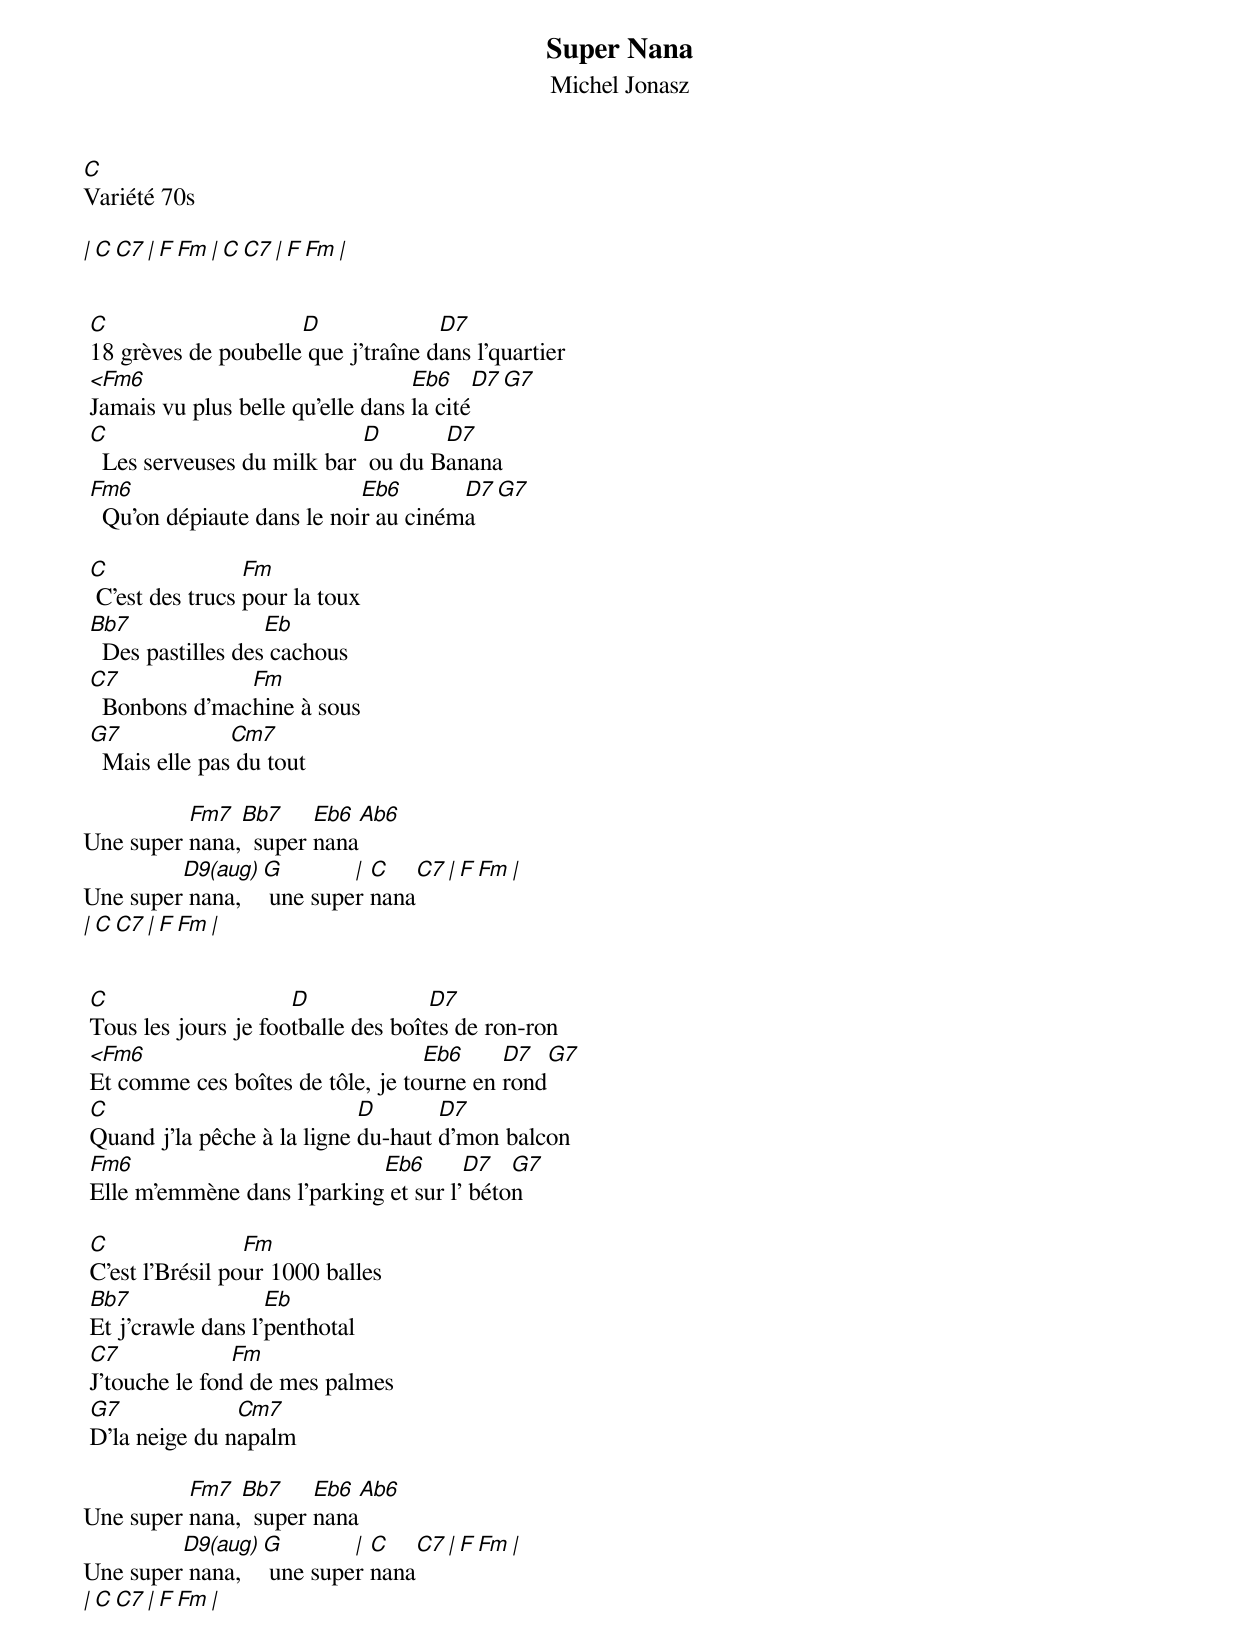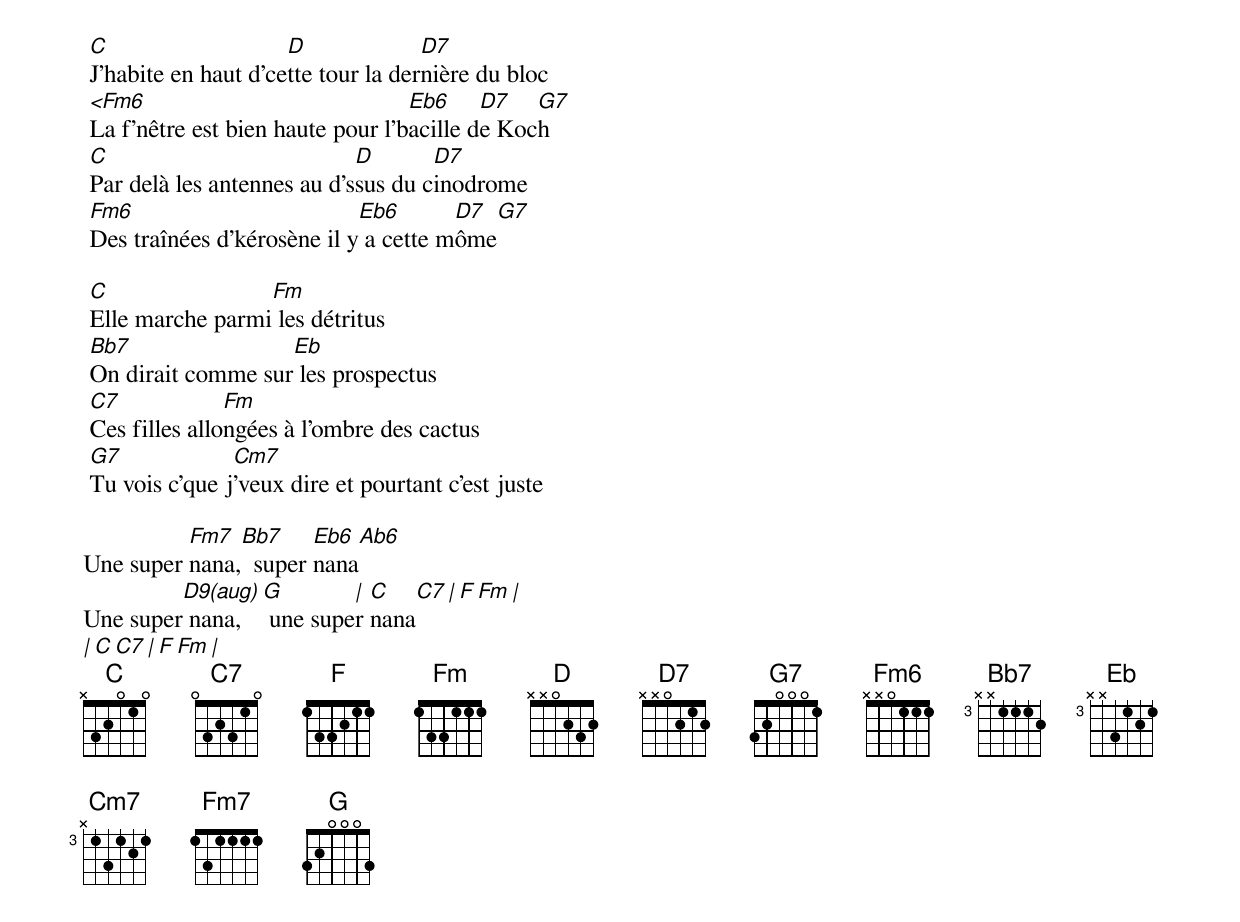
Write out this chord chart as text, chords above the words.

Super Nana
Michel Jonasz
C
Variété 70s

| C   C7  | F   Fm | C   C7  | F   Fm |


 C                    D              D7
 18 grèves de poubelle que j'traîne dans l'quartier
 <Fm6                              Eb6     D7   G7
 Jamais vu plus belle qu'elle dans la cité
 C                           D       D7
   Les serveuses du milk bar  ou du Banana
 Fm6                         Eb6       D7   G7
   Qu'on dépiaute dans le noir au cinéma

 C                Fm
  C'est des trucs pour la toux
 Bb7                Eb
   Des pastilles des cachous
 C7             Fm
   Bonbons d'machine à sous
 G7             Cm7
   Mais elle pas du tout

          Fm7  Bb7     Eb6    Ab6
Une super nana,  super nana
         D9(aug)  G        | C   C7  | F   Fm |
Une super nana,    une super nana
| C   C7  | F   Fm |


 C                    D              D7
 Tous les jours je footballe des boîtes de ron-ron
 <Fm6                              Eb6     D7   G7
 Et comme ces boîtes de tôle, je tourne en rond
 C                           D       D7
 Quand j'la pêche à la ligne du-haut d'mon balcon
 Fm6                         Eb6       D7   G7
 Elle m'emmène dans l'parking et sur l' béton

 C                Fm
 C'est l'Brésil pour 1000 balles
 Bb7                Eb
 Et j'crawle dans l'penthotal
 C7             Fm
 J'touche le fond de mes palmes
 G7             Cm7
 D'la neige du napalm

          Fm7  Bb7     Eb6    Ab6
Une super nana,  super nana
         D9(aug)  G        | C   C7  | F   Fm |
Une super nana,    une super nana
| C   C7  | F   Fm |


 C                    D              D7
 J'habite en haut d'cette tour la dernière du bloc
 <Fm6                              Eb6     D7   G7
 La f'nêtre est bien haute pour l'bacille de Koch
 C                           D       D7
 Par delà les antennes au d'ssus du cinodrome
 Fm6                         Eb6       D7   G7
 Des traînées d'kérosène il y a cette môme

 C                Fm
 Elle marche parmi les détritus
 Bb7                Eb
 On dirait comme sur les prospectus
 C7             Fm
 Ces filles allongées à l'ombre des cactus
 G7             Cm7
 Tu vois c'que j'veux dire et pourtant c'est juste

          Fm7  Bb7     Eb6    Ab6
Une super nana,  super nana
         D9(aug)  G        | C   C7  | F   Fm |
Une super nana,    une super nana
| C   C7  | F   Fm |
